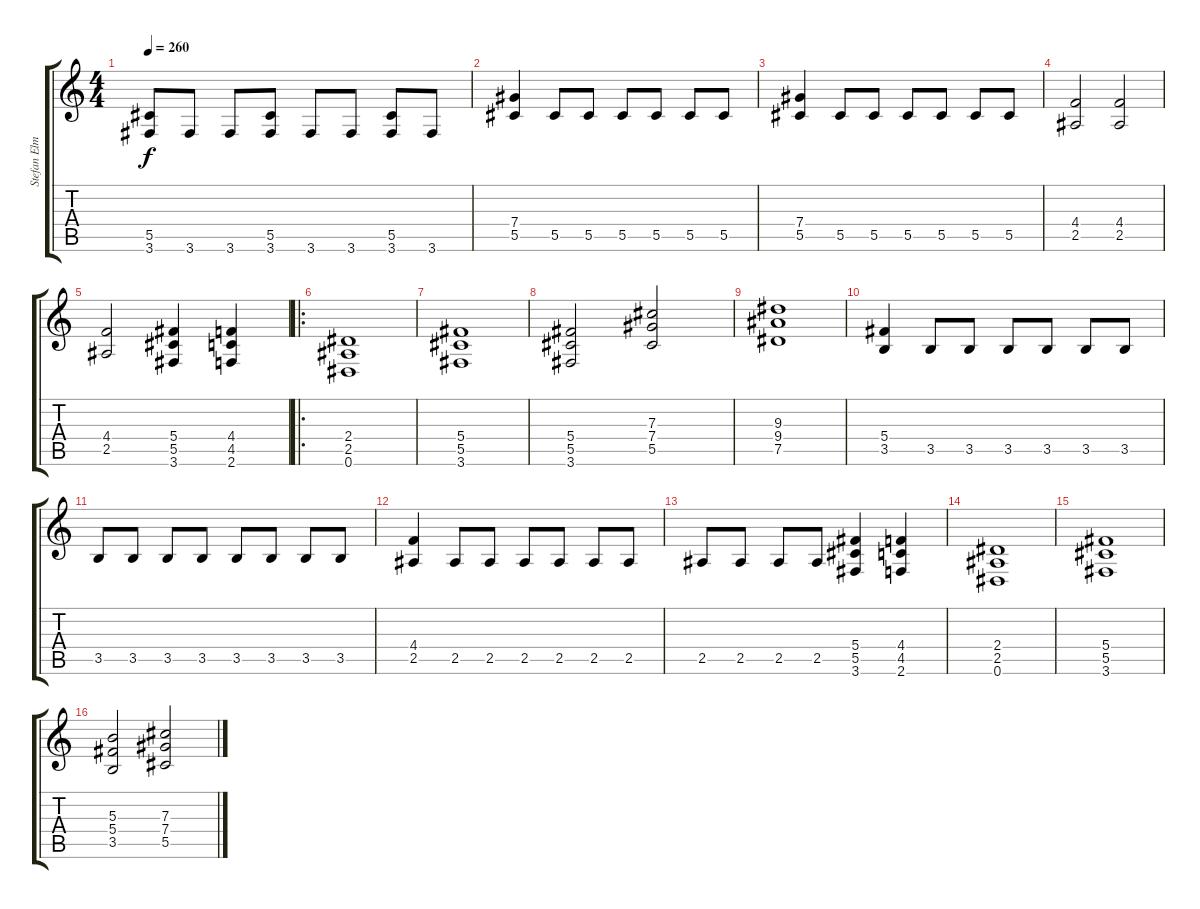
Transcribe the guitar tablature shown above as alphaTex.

\track ("Stefan Elmgren (Rhythm Guitar)" "Stefan Elm") {instrument distortionguitar}
\staff {score tabs}
\tuning (Eb4 Bb3 Gb3 Db3 Ab2 Eb2) {hide}
\ts (4 4)
\tempo 260
\clef g2
\ks c
(5.5 3.6).8{dy f} 3.6.8 3.6.8 (5.5 3.6).8 3.6.8 3.6.8 (5.5 3.6).8 3.6.8 |
(7.4 5.5).4 5.5.8 5.5.8 5.5.8 5.5.8 5.5.8 5.5.8 |
(7.4 5.5).4 5.5.8 5.5.8 5.5.8 5.5.8 5.5.8 5.5.8 |
(4.4 2.5).2 (4.4 2.5).2 |
(4.4 2.5).2 (5.4 5.5 3.6).4 (4.4 4.5 2.6).4 |
\ro
(2.4 2.5 0.6).1 |
(5.4 5.5 3.6).1 |
(5.4 5.5 3.6).2 (7.3 7.4 5.5).2 |
(9.3 9.4 7.5).1 |
(5.4 3.5).4 3.5.8 3.5.8 3.5.8 3.5.8 3.5.8 3.5.8 |
3.5.8 3.5.8 3.5.8 3.5.8 3.5.8 3.5.8 3.5.8 3.5.8 |
(4.4 2.5).4 2.5.8 2.5.8 2.5.8 2.5.8 2.5.8 2.5.8 |
2.5.8 2.5.8 2.5.8 2.5.8 (5.4 5.5 3.6).4 (4.4 4.5 2.6).4 |
(2.4 2.5 0.6).1 |
(5.4 5.5 3.6).1 |
(5.3 5.4 3.5).2 (7.3 7.4 5.5).2
